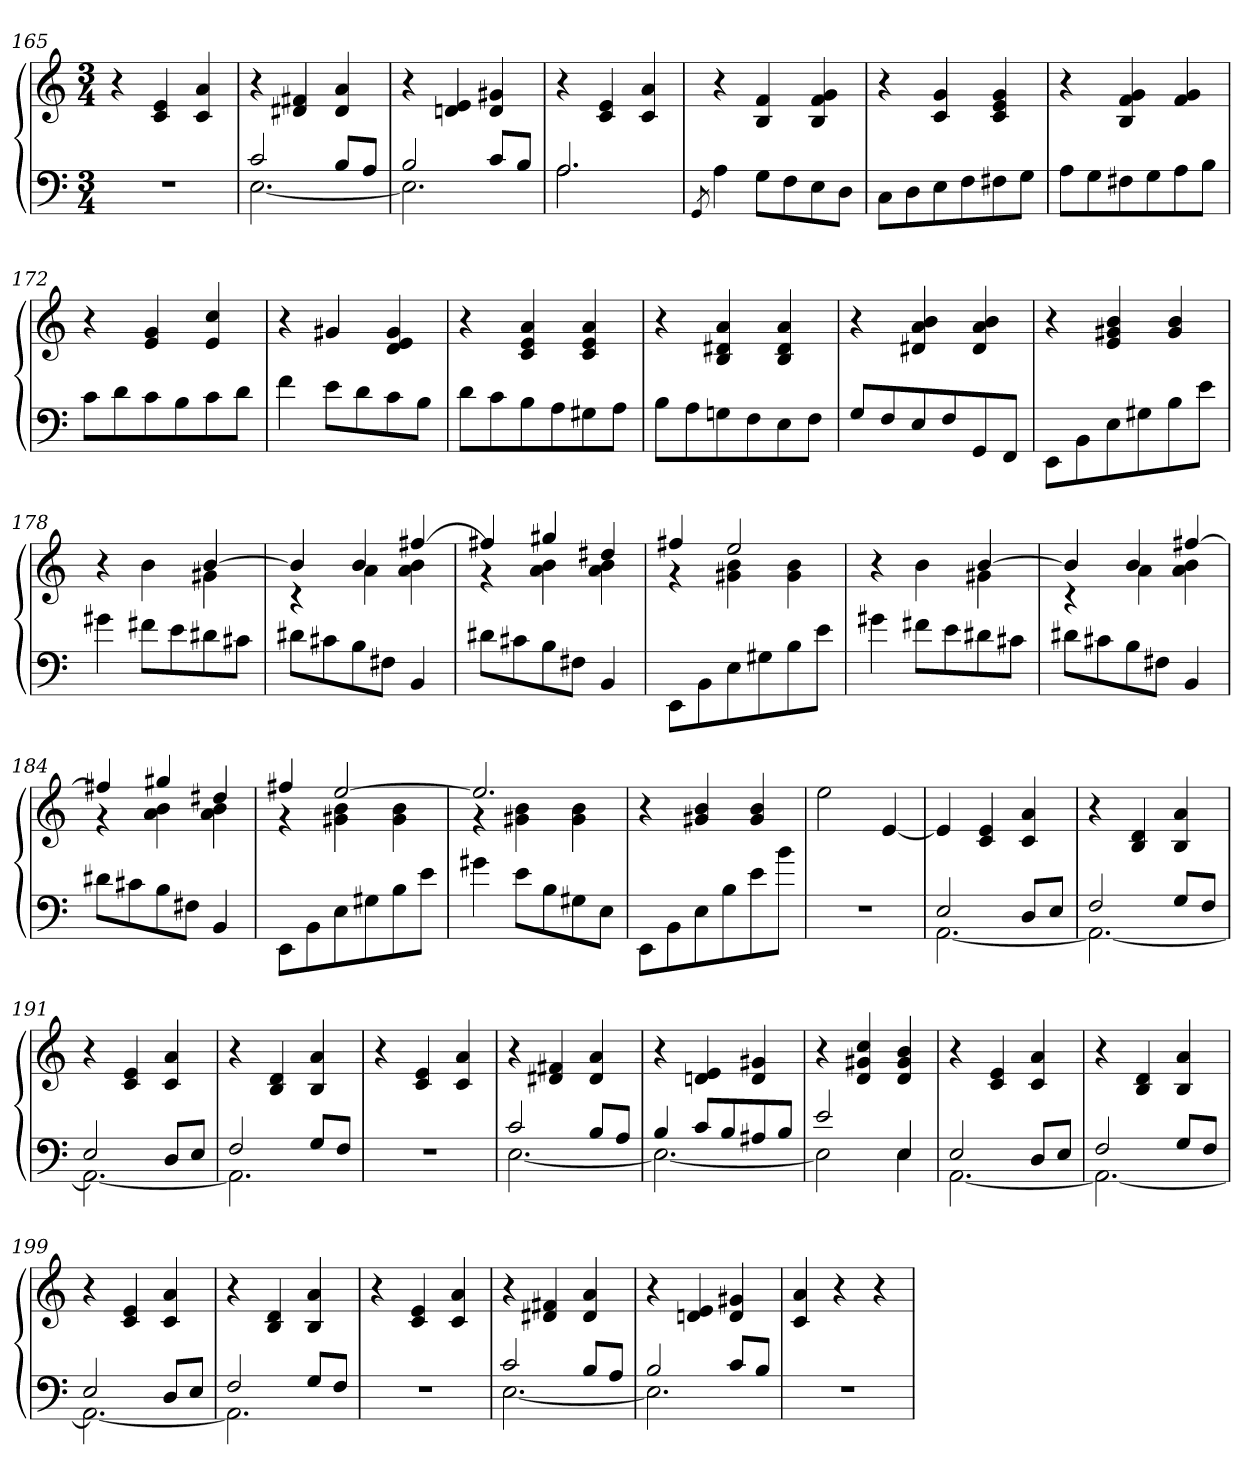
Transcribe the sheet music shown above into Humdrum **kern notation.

**kern	**kern
*part2	*part1
*staff2	*staff1
*clefF4	*clefG2
*k[]	*k[]
*M3/4	*M3/4
=165	=165
2.r	4r
.	4c/ 4e/
.	4c/ 4a/
=166	=166
*^	*
2c/	[2.E\	4r
.	.	4d#X/ 4f#X/
8B/L	.	4d#/ 4a/
8A/J	.	.
=167	=167	=167
2B/	2.E\]	4r
.	.	4dn/ 4e/
8c/L	.	4d/ 4g#X/
8B/J	.	.
=168	=168	=168
2.A/	2.A\	4r
.	.	4c/ 4e/
.	.	4c/ 4a/
*v	*v	*
=169	=169
8qGG/	.
4A\	4r
8G\L	4B/ 4f/
8F\	.
8E\	4B/ 4f/ 4g/
8D\J	.
=170	=170
8C\L	4r
8D\	.
8E\	4c/ 4g/
8F\	.
8F#X\	4c/ 4e/ 4g/
8G\J	.
=171	=171
8A\L	4r
8G\	.
8F#X\	4B/ 4f/ 4g/
8G\	.
8A\	4f/ 4g/
8B\J	.
=172	=172
8c\L	4r
8d\	.
8c\	4e/ 4g/
8B\	.
8c\	4e/ 4cc/
8d\J	.
=173	=173
4f\	4r
8e\L	4g#X/
8d\	.
8c\	4d/ 4e/ 4g#/
8B\J	.
=174	=174
8d\L	4r
8c\	.
8B\	4c/ 4e/ 4a/
8A\	.
8G#X\	4c/ 4e/ 4a/
8A\J	.
=175	=175
8B\L	4r
8A\	.
8Gn\	4B/ 4d#X/ 4a/
8F\	.
8E\	4B/ 4d#/ 4a/
8F\J	.
=176	=176
8G/L	4r
8F/	.
8E/	4d#X/ 4a/ 4b/
8F/	.
8GG/	4d#/ 4a/ 4b/
8FF/J	.
=177	=177
8EE\L	4r
8BB\	.
8E\	4e/ 4g#X/ 4b/
8G#X\	.
8B\	4g#/ 4b/
8e\J	.
=178	=178
*	*^
4g#X\	4r	2ryy
8f#X\L	4b\	.
8e\	.	.
8d#X\	[4b/	4g#X\
8c#X\J	.	.
=179	=179	=179
8d#X\L	4b/]	4r
8c#X\	.	.
8B\	4b/	4a\
8F#X\J	.	.
4BB/	[4ff#X/	4a\ 4b\
=180	=180	=180
8d#X\L	4ff#X/]	4r
8c#X\	.	.
8B\	4gg#X/	4a\ 4b\
8F#X\J	.	.
4BB/	4dd#X/	4a\ 4b\
=181	=181	=181
8EE\L	4ff#X/	4r
8BB\	.	.
8E\	2ee/	4g#X\ 4b\
8G#X\	.	.
8B\	.	4g#\ 4b\
8e\J	.	.
=182	=182	=182
4g#X\	4r	2ryy
8f#X\L	4b\	.
8e\	.	.
8d#X\	[4b/	4g#X\
8c#X\J	.	.
=183	=183	=183
8d#X\L	4b/]	4r
8c#X\	.	.
8B\	4b/	4a\
8F#X\J	.	.
4BB/	[4ff#X/	4a\ 4b\
=184	=184	=184
8d#X\L	4ff#X/]	4r
8c#X\	.	.
8B\	4gg#X/	4a\ 4b\
8F#X\J	.	.
4BB/	4dd#X/	4a\ 4b\
=185	=185	=185
8EE\L	4ff#X/	4r
8BB\	.	.
8E\	[2ee/	4g#X\ 4b\
8G#X\	.	.
8B\	.	4g#\ 4b\
8e\J	.	.
=186	=186	=186
4g#X\	2.ee/]	4r
8e\L	.	4g#X\ 4b\
8B\	.	.
8G#\	.	4g#\ 4b\
8E\J	.	.
*	*v	*v
=187	=187
8EE\L	4r
8BB\	.
8E\	4g#X/ 4b/
8B\	.
8e\	4g#/ 4b/
8b\J	.
=188	=188
2.r	2ee\
.	[4e/
=189	=189
*^	*
2E/	[2.AA\	4e/]
.	.	4c/ 4e/
8D/L	.	4c/ 4a/
8E/J	.	.
=190	=190	=190
2F/	2.AA\_	4r
.	.	4B/ 4d/
8G/L	.	4B/ 4a/
8F/J	.	.
=191	=191	=191
2E/	2.AA\_	4r
.	.	4c/ 4e/
8D/L	.	4c/ 4a/
8E/J	.	.
=192	=192	=192
2F/	2.AA\]	4r
.	.	4B/ 4d/
8G/L	.	4B/ 4a/
8F/J	.	.
*v	*v	*
=193	=193
2.r	4r
.	4c/ 4e/
.	4c/ 4a/
=194	=194
*^	*
2c/	[2.E\	4r
.	.	4d#X/ 4f#X/
8B/L	.	4d#/ 4a/
8A/J	.	.
=195	=195	=195
4B/	2.E\_	4r
8c/L	.	4dn/ 4e/
8B/	.	.
8A#X/	.	4d/ 4g#X/
8B/J	.	.
=196	=196	=196
2e/	2E\]	4r
.	.	4d/ 4g#X/ 4cc/
4E/	4E\	4d/ 4g#/ 4b/
=197	=197	=197
2E/	[2.AA\	4r
.	.	4c/ 4e/
8D/L	.	4c/ 4a/
8E/J	.	.
=198	=198	=198
2F/	2.AA\_	4r
.	.	4B/ 4d/
8G/L	.	4B/ 4a/
8F/J	.	.
=199	=199	=199
2E/	2.AA\_	4r
.	.	4c/ 4e/
8D/L	.	4c/ 4a/
8E/J	.	.
=200	=200	=200
2F/	2.AA\]	4r
.	.	4B/ 4d/
8G/L	.	4B/ 4a/
8F/J	.	.
*v	*v	*
=201	=201
2.r	4r
.	4c/ 4e/
.	4c/ 4a/
=202	=202
*^	*
2c/	[2.E\	4r
.	.	4d#X/ 4f#X/
8B/L	.	4d#/ 4a/
8A/J	.	.
=203	=203	=203
2B/	2.E\]	4r
.	.	4dn/ 4e/
8c/L	.	4d/ 4g#X/
8B/J	.	.
*v	*v	*
=204	=204
2.r	4c/ 4a/
.	4r
.	4r
=	=
*-	*-
